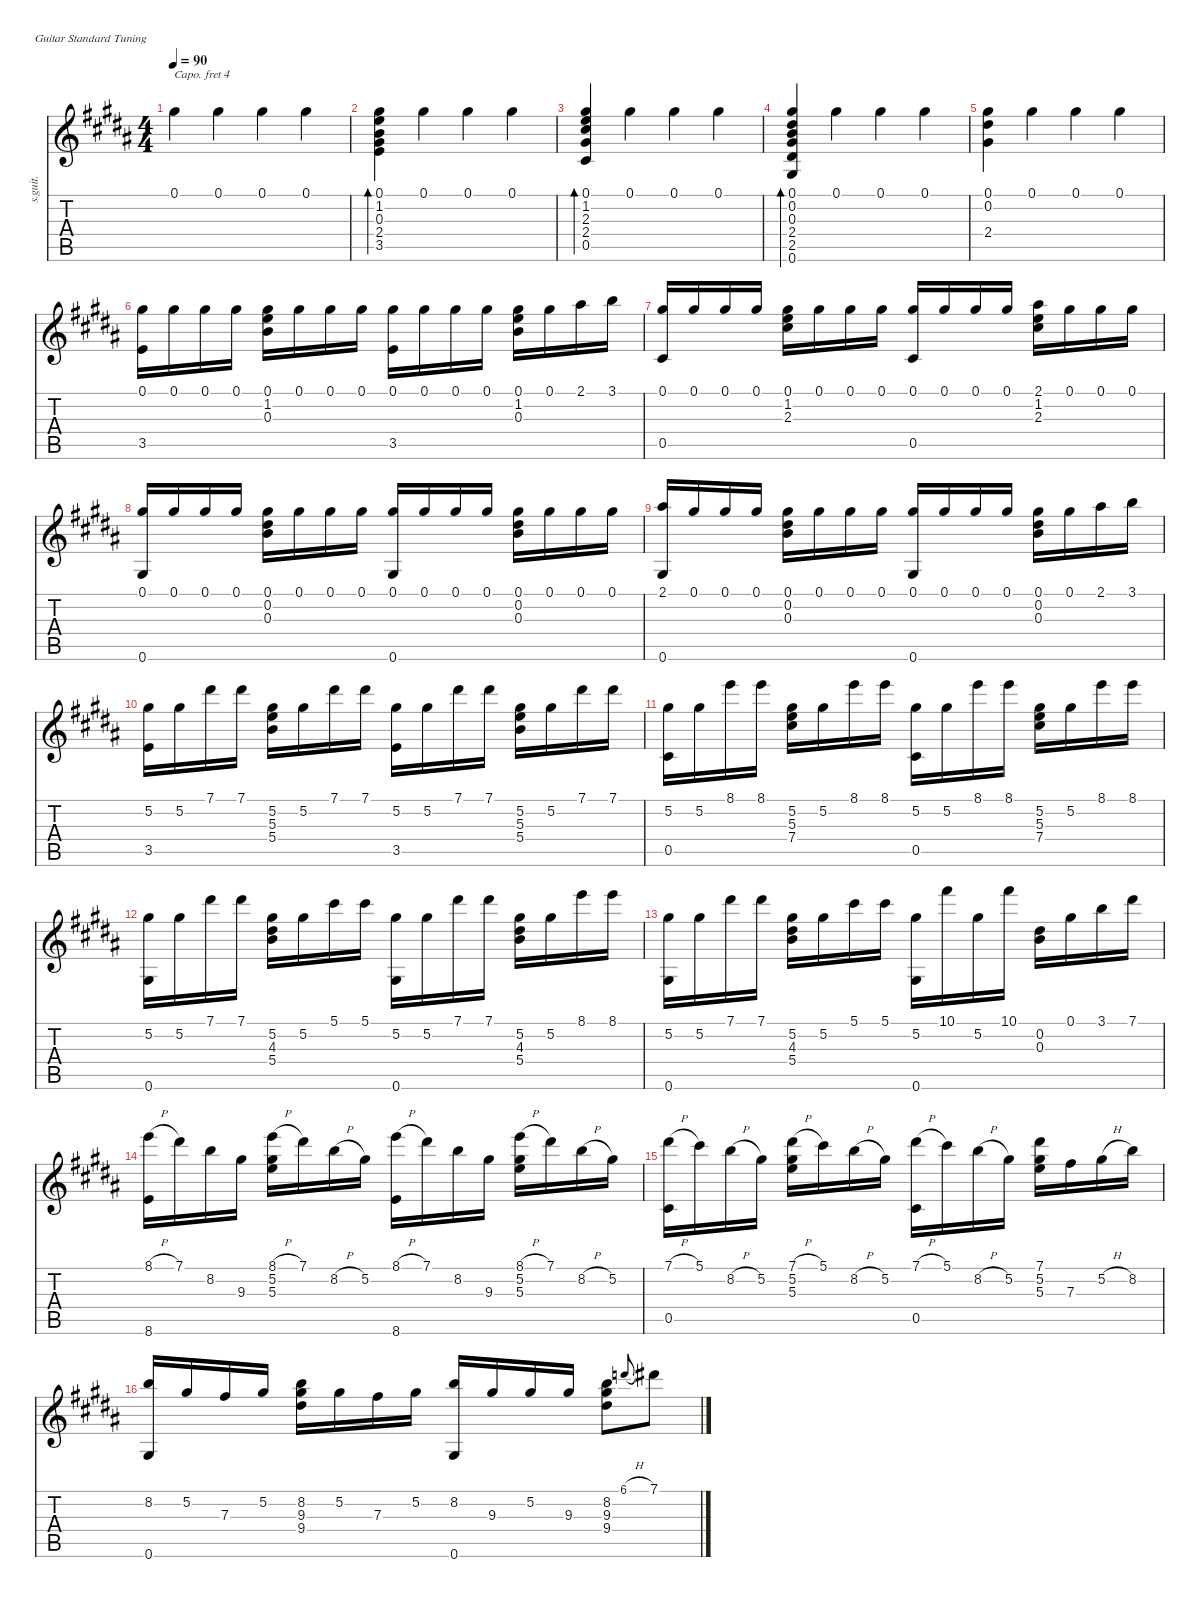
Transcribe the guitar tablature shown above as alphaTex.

\defaultSystemsLayout 4
\hideDynamics
\bracketExtendMode nobrackets
\otherSystemsTrackNameOrientation horizontal
\track ("Steel Guitar" "s.guit.") {instrument acousticguitarsteel}
\staff {score tabs}
\capo 4
\tuning (E4 B3 G3 D3 A2 E2)
\ts (4 4)
\tempo 90
\clef g2
\scale
1.19053
\ks g#minor
0.1{acc #}.4{dy f instrument acousticguitarsteel beam Down} 0.1{acc #}.4{beam Down} 0.1{acc #}.4{beam Down} 0.1{acc #}.4{beam Down} |
\scale
0.904737 (0.1{acc #} 3.5{acc forcenatural} 1.2{acc forcenatural} 0.3{acc forcenatural} 2.4{acc #}).4{bd 94 beam Down} 0.1{acc #}.4{beam Down} 0.1{acc #}.4{beam Down} 0.1{acc #}.4{beam Down} |
\scale
0.904737 (0.1{acc #} 0.5{acc #} 1.2{acc forcenatural} 2.3{acc #} 2.4{acc #}).4{bd 93 beam Up} 0.1{acc #}.4{beam Down} 0.1{acc #}.4{beam Down} 0.1{acc #}.4{beam Down} |
\scale
1.15547 (0.1{acc #} 0.3{acc forcenatural} 0.2{acc #} 0.6{acc #} 2.4{acc #} 2.5{acc #}).4{bd 93 beam Up} 0.1{acc #}.4{beam Down} 0.1{acc #}.4{beam Down} 0.1{acc #}.4{beam Down} |
\scale
0.922263 (0.1{acc #} 2.4{acc #} 0.2{acc #}).4{beam Down} 0.1{acc #}.4{beam Down} 0.1{acc #}.4{beam Down} 0.1{acc #}.4{beam Down} |
\scale
0.922263 (3.5{acc forcenatural} 0.1{acc #}).16{beam Down} 0.1{acc #}.16{beam Down} 0.1{acc #}.16{beam Down} 0.1{acc #}.16{beam Down} (0.1{acc #} 1.2{acc forcenatural} 0.3{acc forcenatural}).16{beam Down} 0.1{acc #}.16{beam Down} 0.1{acc #}.16{beam Down} 0.1{acc #}.16{beam Down} (0.1{acc #} 3.5{acc forcenatural}).16{beam Down} 0.1{acc #}.16{beam Down} 0.1{acc #}.16{beam Down} 0.1{acc #}.16{beam Down} (0.1{acc #} 1.2{acc forcenatural} 0.3{acc forcenatural}).16{beam Down} 0.1{acc #}.16{beam Down} 2.1{acc #}.16{beam Down} 3.1{acc forcenatural}.16{beam Down} |
\scale
1.15547 (0.1{acc #} 0.5{acc #}).16{beam Up} 0.1{acc #}.16{beam Up} 0.1{acc #}.16{beam Up} 0.1{acc #}.16{beam Up} (0.1{acc #} 1.2{acc forcenatural} 2.3{acc #}).16{beam Down} 0.1{acc #}.16{beam Down} 0.1{acc #}.16{beam Down} 0.1{acc #}.16{beam Down} (0.1{acc #} 0.5{acc #}).16{beam Up} 0.1{acc #}.16{beam Up} 0.1{acc #}.16{beam Up} 0.1{acc #}.16{beam Up} (2.1{acc #} 1.2{acc forcenatural} 2.3{acc #}).16{beam Down} 0.1{acc #}.16{beam Down} 0.1{acc #}.16{beam Down} 0.1{acc #}.16{beam Down} |
\scale
0.922263 (0.1{acc #} 0.6{acc #}).16{beam Up} 0.1{acc #}.16{beam Up} 0.1{acc #}.16{beam Up} 0.1{acc #}.16{beam Up} (0.1{acc #} 0.2{acc #} 0.3{acc forcenatural}).16{beam Down} 0.1{acc #}.16{beam Down} 0.1{acc #}.16{beam Down} 0.1{acc #}.16{beam Down} (0.1{acc #} 0.6{acc #}).16{beam Up} 0.1{acc #}.16{beam Up} 0.1{acc #}.16{beam Up} 0.1{acc #}.16{beam Up} (0.1{acc #} 0.2{acc #} 0.3{acc forcenatural}).16{beam Down} 0.1{acc #}.16{beam Down} 0.1{acc #}.16{beam Down} 0.1{acc #}.16{beam Down} |
\scale
0.922263 (2.1{acc #} 0.6{acc #}).16{beam Up} 0.1{acc #}.16{beam Up} 0.1{acc #}.16{beam Up} 0.1{acc #}.16{beam Up} (0.1{acc #} 0.2{acc #} 0.3{acc forcenatural}).16{beam Down} 0.1{acc #}.16{beam Down} 0.1{acc #}.16{beam Down} 0.1{acc #}.16{beam Down} (0.1{acc #} 0.6{acc #}).16{beam Up} 0.1{acc #}.16{beam Up} 0.1{acc #}.16{beam Up} 0.1{acc #}.16{beam Up} (0.1{acc #} 0.2{acc #} 0.3{acc forcenatural}).16{beam Down} 0.1{acc #}.16{beam Down} 2.1{acc #}.16{beam Down} 3.1{acc forcenatural}.16{beam Down} |
\scale
1.15547 (3.5{acc forcenatural} 5.2{acc #}).16{beam Down} 5.2{acc #}.16{beam Down} 7.1{acc #}.16{beam Down} 7.1{acc #}.16{beam Down} (5.2{acc #} 5.3{acc forcenatural} 5.4{acc forcenatural}).16{beam Down} 5.2{acc #}.16{beam Down} 7.1{acc #}.16{beam Down} 7.1{acc #}.16{beam Down} (3.5{acc forcenatural} 5.2{acc #}).16{beam Down} 5.2{acc #}.16{beam Down} 7.1{acc #}.16{beam Down} 7.1{acc #}.16{beam Down} (5.2{acc #} 5.3{acc forcenatural} 5.4{acc forcenatural}).16{beam Down} 5.2{acc #}.16{beam Down} 7.1{acc #}.16{beam Down} 7.1{acc #}.16{beam Down} |
\scale
0.922263 (5.2{acc #} 0.5{acc #}).16{beam Down} 5.2{acc #}.16{beam Down} 8.1{acc forcenatural}.16{beam Down} 8.1{acc forcenatural}.16{beam Down} (5.2{acc #} 5.3{acc forcenatural} 7.4{acc #}).16{beam Down} 5.2{acc #}.16{beam Down} 8.1{acc forcenatural}.16{beam Down} 8.1{acc forcenatural}.16{beam Down} (5.2{acc #} 0.5{acc #}).16{beam Down} 5.2{acc #}.16{beam Down} 8.1{acc forcenatural}.16{beam Down} 8.1{acc forcenatural}.16{beam Down} (5.2{acc #} 5.3{acc forcenatural} 7.4{acc #}).16{beam Down} 5.2{acc #}.16{beam Down} 8.1{acc forcenatural}.16{beam Down} 8.1{acc forcenatural}.16{beam Down} |
\scale
0.922263 (5.2{acc #} 0.6{acc #}).16{beam Down} 5.2{acc #}.16{beam Down} 7.1{acc #}.16{beam Down} 7.1{acc #}.16{beam Down} (5.2{acc #} 4.3{acc #} 5.4{acc forcenatural}).16{beam Down} 5.2{acc #}.16{beam Down} 5.1{acc #}.16{beam Down} 5.1{acc #}.16{beam Down} (5.2{acc #} 0.6{acc #}).16{beam Down} 5.2{acc #}.16{beam Down} 7.1{acc #}.16{beam Down} 7.1{acc #}.16{beam Down} (5.2{acc #} 4.3{acc #} 5.4{acc forcenatural}).16{beam Down} 5.2{acc #}.16{beam Down} 8.1{acc forcenatural}.16{beam Down} 8.1{acc forcenatural}.16{beam Down} |
\scale
1.15547 (5.2{acc #} 0.6{acc #}).16{beam Down} 5.2{acc #}.16{beam Down} 7.1{acc #}.16{beam Down} 7.1{acc #}.16{beam Down} (5.2{acc #} 4.3{acc #} 5.4{acc forcenatural}).16{beam Down} 5.2{acc #}.16{beam Down} 5.1{acc #}.16{beam Down} 5.1{acc #}.16{beam Down} (0.6{acc #} 5.2{acc #}).16{beam Down} 10.1{acc #}.16{beam Down} 5.2{acc #}.16{beam Down} 10.1{acc #}.16{beam Down} (0.2{acc #} 0.3{acc forcenatural}).16{beam Down} 0.1{acc #}.16{beam Down} 3.1{acc forcenatural}.16{beam Down} 7.1{acc #}.16{beam Down} |
\scale
0.922263 (8.6{acc forcenatural} 8.1{h acc forcenatural}).16{beam Down} 7.1{acc #}.16{beam Down} 8.2{acc forcenatural}.16{beam Down} 9.3{acc #}.16{beam Down} (8.1{h acc forcenatural} 5.2{acc #} 5.3{acc forcenatural}).16{beam Down} 7.1{acc #}.16{beam Down} 8.2{h acc forcenatural}.16{beam Down} 5.2{acc #}.16{beam Down} (8.1{h acc forcenatural} 8.6{acc forcenatural}).16{beam Down} 7.1{acc #}.16{beam Down} 8.2{acc forcenatural}.16{beam Down} 9.3{acc #}.16{beam Down} (8.1{h acc forcenatural} 5.3{acc forcenatural} 5.2{acc #}).16{beam Down} 7.1{acc #}.16{beam Down} 8.2{h acc forcenatural}.16{beam Down} 5.2{acc #}.16{beam Down} |
\scale
0.922263 (7.1{h acc #} 0.5{acc #}).16{beam Down} 5.1{acc #}.16{beam Down} 8.2{h acc forcenatural}.16{beam Down} 5.2{acc #}.16{beam Down} (7.1{h acc #} 5.2{acc #} 5.3{acc forcenatural}).16{beam Down} 5.1{acc #}.16{beam Down} 8.2{h acc forcenatural}.16{beam Down} 5.2{acc #}.16{beam Down} (7.1{h acc #} 0.5{acc #}).16{beam Down} 5.1{acc #}.16{beam Down} 8.2{h acc forcenatural}.16{beam Down} 5.2{acc #}.16{beam Down} (7.1{acc #} 5.2{acc #} 5.3{acc forcenatural}).16{beam Down} 7.3{acc #}.16{beam Down} 5.2{h acc #}.16{beam Down} 8.2{acc forcenatural}.16{beam Down} |
\scale
1.15547 (8.2{acc forcenatural} 0.6{acc #}).16{beam Up} 5.2{acc #}.16{beam Up} 7.3{acc #}.16{beam Up} 5.2{acc #}.16{beam Up} (8.2{acc forcenatural} 9.3{acc #} 9.4{acc #}).16{beam Down} 5.2{acc #}.16{beam Down} 7.3{acc #}.16{beam Down} 5.2{acc #}.16{beam Down} (8.2{acc forcenatural} 0.6{acc #}).16{beam Up} 9.3{acc #}.16{beam Up} 5.2{acc #}.16{beam Up} 9.3{acc #}.16{beam Up} (8.2{acc forcenatural} 9.3{acc #} 9.4{acc #}).8{beam Down} 6.1{h acc forcenatural}.8{gr onbeat beam Up} 7.1{acc #}.8{beam Down}
